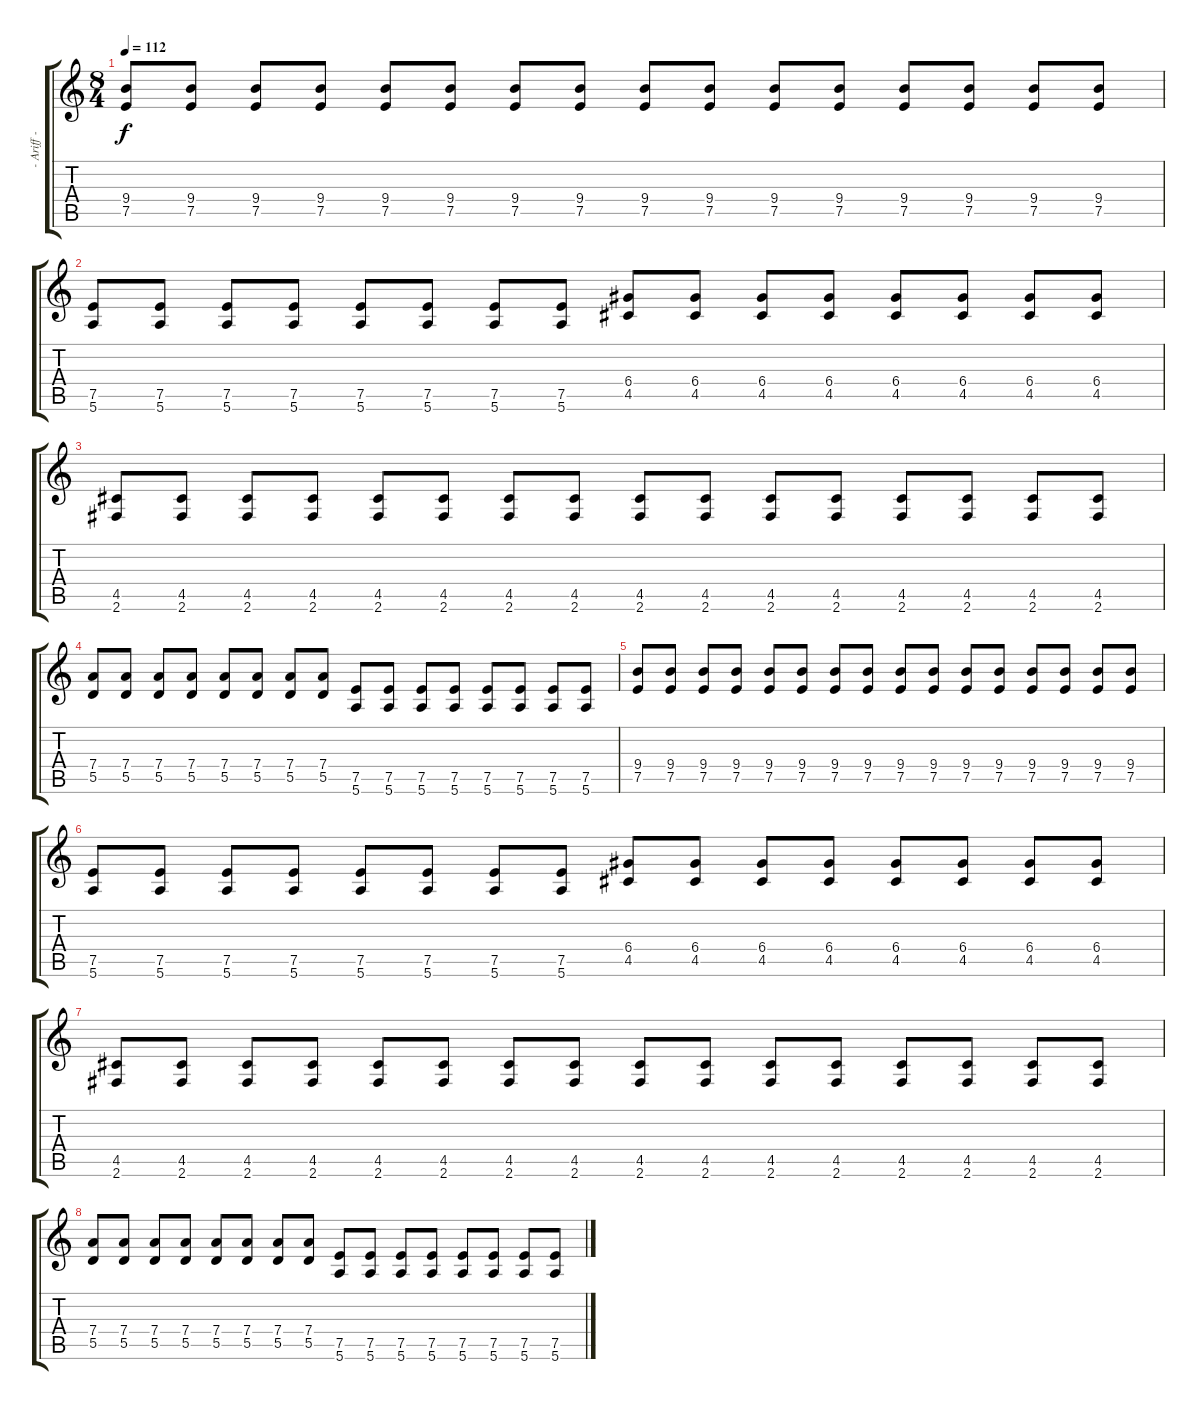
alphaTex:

\track ("- Ariff - [ Rythm ]" "- Ariff - ") {instrument distortionguitar}
\staff {score tabs}
\tuning (E4 B3 G3 D3 A2 E2) {hide}
\ts (8 4)
\tempo 112
\clef g2
\ks c
(9.4 7.5).8{dy f} (9.4 7.5).8 (9.4 7.5).8 (9.4 7.5).8 (9.4 7.5).8 (9.4 7.5).8 (9.4 7.5).8 (9.4 7.5).8 (9.4 7.5).8 (9.4 7.5).8 (9.4 7.5).8 (9.4 7.5).8 (9.4 7.5).8 (9.4 7.5).8 (9.4 7.5).8 (9.4 7.5).8 |
(7.5 5.6).8 (7.5 5.6).8 (7.5 5.6).8 (7.5 5.6).8 (7.5 5.6).8 (7.5 5.6).8 (7.5 5.6).8 (7.5 5.6).8 (6.4 4.5).8 (6.4 4.5).8 (6.4 4.5).8 (6.4 4.5).8 (6.4 4.5).8 (6.4 4.5).8 (6.4 4.5).8 (6.4 4.5).8 |
(4.5 2.6).8 (4.5 2.6).8 (4.5 2.6).8 (4.5 2.6).8 (4.5 2.6).8 (4.5 2.6).8 (4.5 2.6).8 (4.5 2.6).8 (4.5 2.6).8 (4.5 2.6).8 (4.5 2.6).8 (4.5 2.6).8 (4.5 2.6).8 (4.5 2.6).8 (4.5 2.6).8 (4.5 2.6).8 |
(7.4 5.5).8 (7.4 5.5).8 (7.4 5.5).8 (7.4 5.5).8 (7.4 5.5).8 (7.4 5.5).8 (7.4 5.5).8 (7.4 5.5).8 (7.5 5.6).8 (7.5 5.6).8 (7.5 5.6).8 (7.5 5.6).8 (7.5 5.6).8 (7.5 5.6).8 (7.5 5.6).8 (7.5 5.6).8 |
(9.4 7.5).8 (9.4 7.5).8 (9.4 7.5).8 (9.4 7.5).8 (9.4 7.5).8 (9.4 7.5).8 (9.4 7.5).8 (9.4 7.5).8 (9.4 7.5).8 (9.4 7.5).8 (9.4 7.5).8 (9.4 7.5).8 (9.4 7.5).8 (9.4 7.5).8 (9.4 7.5).8 (9.4 7.5).8 |
(7.5 5.6).8 (7.5 5.6).8 (7.5 5.6).8 (7.5 5.6).8 (7.5 5.6).8 (7.5 5.6).8 (7.5 5.6).8 (7.5 5.6).8 (6.4 4.5).8 (6.4 4.5).8 (6.4 4.5).8 (6.4 4.5).8 (6.4 4.5).8 (6.4 4.5).8 (6.4 4.5).8 (6.4 4.5).8 |
(4.5 2.6).8 (4.5 2.6).8 (4.5 2.6).8 (4.5 2.6).8 (4.5 2.6).8 (4.5 2.6).8 (4.5 2.6).8 (4.5 2.6).8 (4.5 2.6).8 (4.5 2.6).8 (4.5 2.6).8 (4.5 2.6).8 (4.5 2.6).8 (4.5 2.6).8 (4.5 2.6).8 (4.5 2.6).8 |
(7.4 5.5).8 (7.4 5.5).8 (7.4 5.5).8 (7.4 5.5).8 (7.4 5.5).8 (7.4 5.5).8 (7.4 5.5).8 (7.4 5.5).8 (7.5 5.6).8 (7.5 5.6).8 (7.5 5.6).8 (7.5 5.6).8 (7.5 5.6).8 (7.5 5.6).8 (7.5 5.6).8 (7.5 5.6).8
